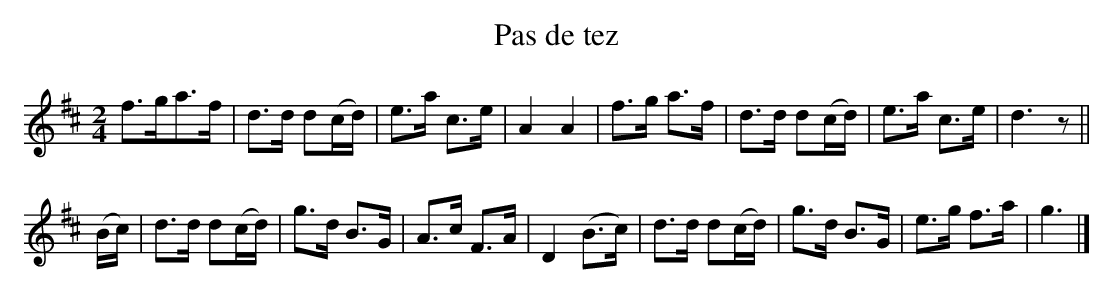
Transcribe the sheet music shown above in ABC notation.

X:1
T:Pas de tez
M:2/4
K:Dmaj
L:1/16
f2>g2a2>f2|d2>d2 d2(cd)|e2>a2 c2>e2|A4 A4|f2>g2 a2>f2|d2>d2 d2(cd)|e2>a2 c2>e2|d6 z2||
(Bc)|d2>d2 d2(cd)|g2>d2 B2>G2|A2>c2 F2>A2|D4 (B2>c2)|d2>d2 d2(cd)|g2>d2 B2>G2|e2>g2 f2>a2|g6|]
